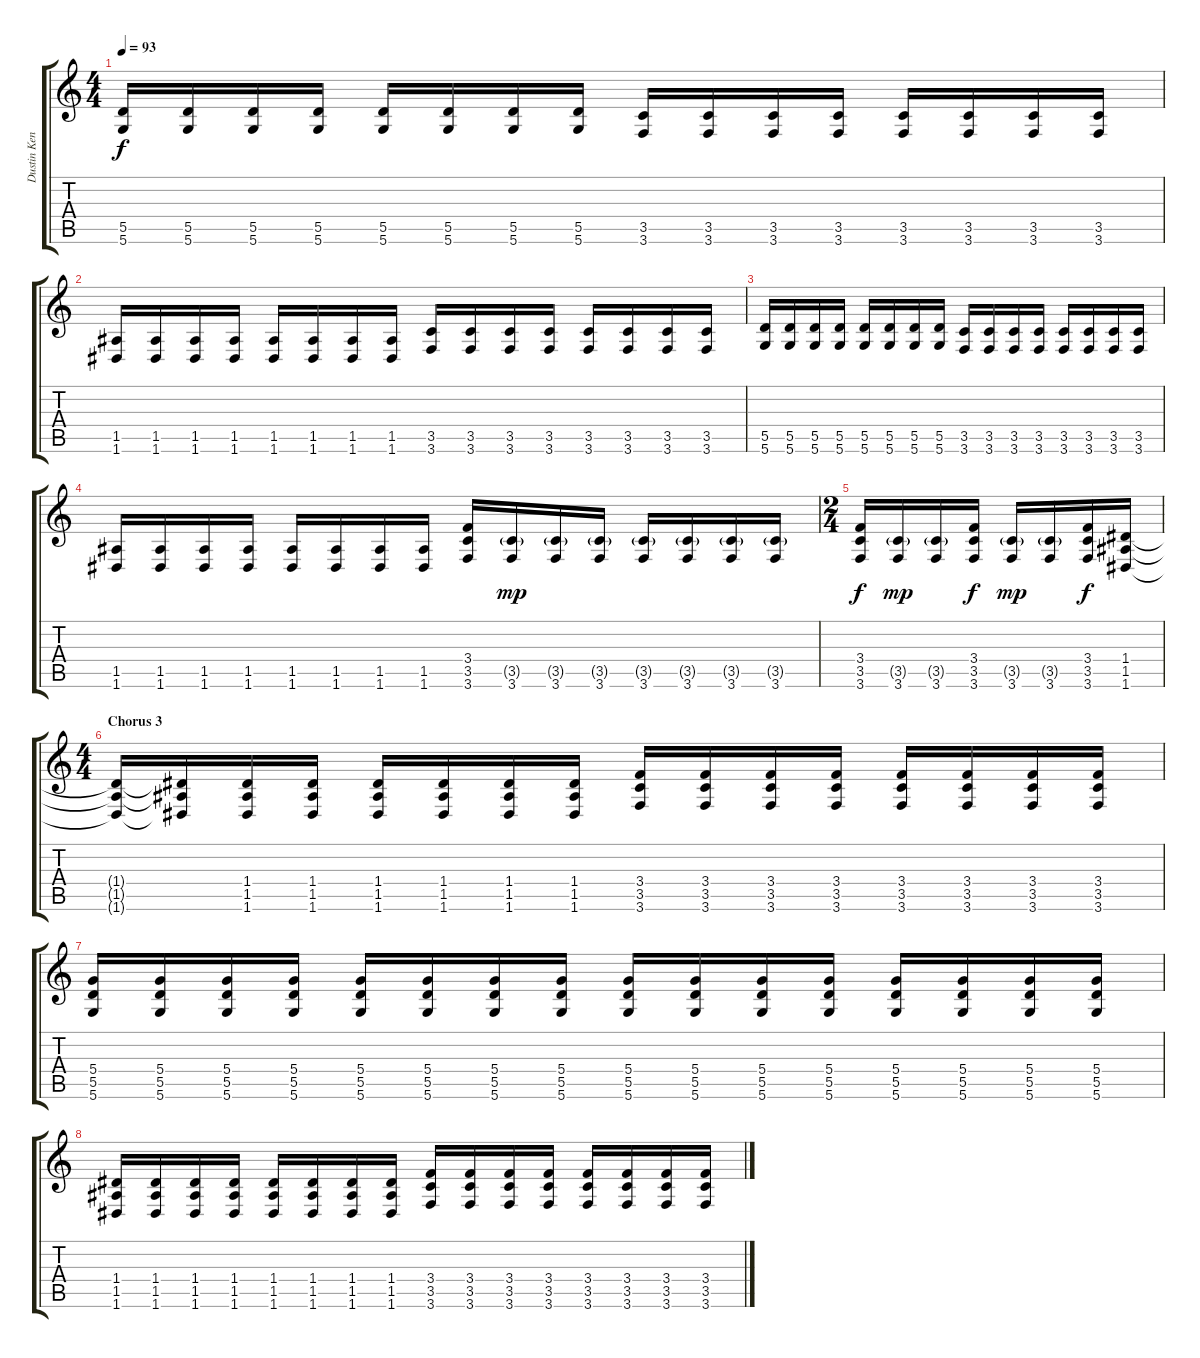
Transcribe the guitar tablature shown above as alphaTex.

\track ("Dustin Kensrue" "Dustin Ken") {instrument distortionguitar}
\staff {score tabs}
\tuning (E4 B3 G3 D3 A2 D2) {hide}
\ts (4 4)
\tempo 93
\clef g2
\ks c
(5.5 5.6).16{dy f} (5.5 5.6).16 (5.5 5.6).16 (5.5 5.6).16 (5.5 5.6).16 (5.5 5.6).16 (5.5 5.6).16 (5.5 5.6).16 (3.5 3.6).16 (3.5 3.6).16 (3.5 3.6).16 (3.5 3.6).16 (3.5 3.6).16 (3.5 3.6).16 (3.5 3.6).16 (3.5 3.6).16 |
(1.5 1.6).16 (1.5 1.6).16 (1.5 1.6).16 (1.5 1.6).16 (1.5 1.6).16 (1.5 1.6).16 (1.5 1.6).16 (1.5 1.6).16 (3.5 3.6).16 (3.5 3.6).16 (3.5 3.6).16 (3.5 3.6).16 (3.5 3.6).16 (3.5 3.6).16 (3.5 3.6).16 (3.5 3.6).16 |
(5.5 5.6).16 (5.5 5.6).16 (5.5 5.6).16 (5.5 5.6).16 (5.5 5.6).16 (5.5 5.6).16 (5.5 5.6).16 (5.5 5.6).16 (3.5 3.6).16 (3.5 3.6).16 (3.5 3.6).16 (3.5 3.6).16 (3.5 3.6).16 (3.5 3.6).16 (3.5 3.6).16 (3.5 3.6).16 |
(1.5 1.6).16 (1.5 1.6).16 (1.5 1.6).16 (1.5 1.6).16 (1.5 1.6).16 (1.5 1.6).16 (1.5 1.6).16 (1.5 1.6).16 (3.4 3.5 3.6).16 (3.5{g} 3.6).16{dy mp volume 13} (3.5{g} 3.6).16 (3.5{g} 3.6).16 (3.5{g} 3.6).16 (3.5{g} 3.6).16 (3.5{g} 3.6).16 (3.5{g} 3.6).16 |
\ts (2 4)
(3.4 3.5 3.6).16{dy f volume 15} (3.5{g} 3.6).16{dy mp volume 13} (3.5{g} 3.6).16 (3.4 3.5 3.6).16{dy f volume 15} (3.5{g} 3.6).16{dy mp volume 13} (3.5{g} 3.6).16 (3.4 3.5 3.6).16{dy f volume 15} (1.4 1.5 1.6).16 |
\ts (4 4)
\section ("" "Chorus 3")
(1.4{t} 1.5{t} 1.6{t}).16 (1.4{t} 1.5{t} 1.6{t}).16 (1.4 1.5 1.6).16 (1.4 1.5 1.6).16 (1.4 1.5 1.6).16 (1.4 1.5 1.6).16 (1.4 1.5 1.6).16 (1.4 1.5 1.6).16 (3.4 3.5 3.6).16 (3.4 3.5 3.6).16 (3.4 3.5 3.6).16 (3.4 3.5 3.6).16 (3.4 3.5 3.6).16 (3.4 3.5 3.6).16 (3.4 3.5 3.6).16 (3.4 3.5 3.6).16 |
(5.4 5.5 5.6).16 (5.4 5.5 5.6).16 (5.4 5.5 5.6).16 (5.4 5.5 5.6).16 (5.4 5.5 5.6).16 (5.4 5.5 5.6).16 (5.4 5.5 5.6).16 (5.4 5.5 5.6).16 (5.4 5.5 5.6).16 (5.4 5.5 5.6).16 (5.4 5.5 5.6).16 (5.4 5.5 5.6).16 (5.4 5.5 5.6).16 (5.4 5.5 5.6).16 (5.4 5.5 5.6).16 (5.4 5.5 5.6).16 |
(1.4 1.5 1.6).16 (1.4 1.5 1.6).16 (1.4 1.5 1.6).16 (1.4 1.5 1.6).16 (1.4 1.5 1.6).16 (1.4 1.5 1.6).16 (1.4 1.5 1.6).16 (1.4 1.5 1.6).16 (3.4 3.5 3.6).16 (3.4 3.5 3.6).16 (3.4 3.5 3.6).16 (3.4 3.5 3.6).16 (3.4 3.5 3.6).16 (3.4 3.5 3.6).16 (3.4 3.5 3.6).16 (3.4 3.5 3.6).16
